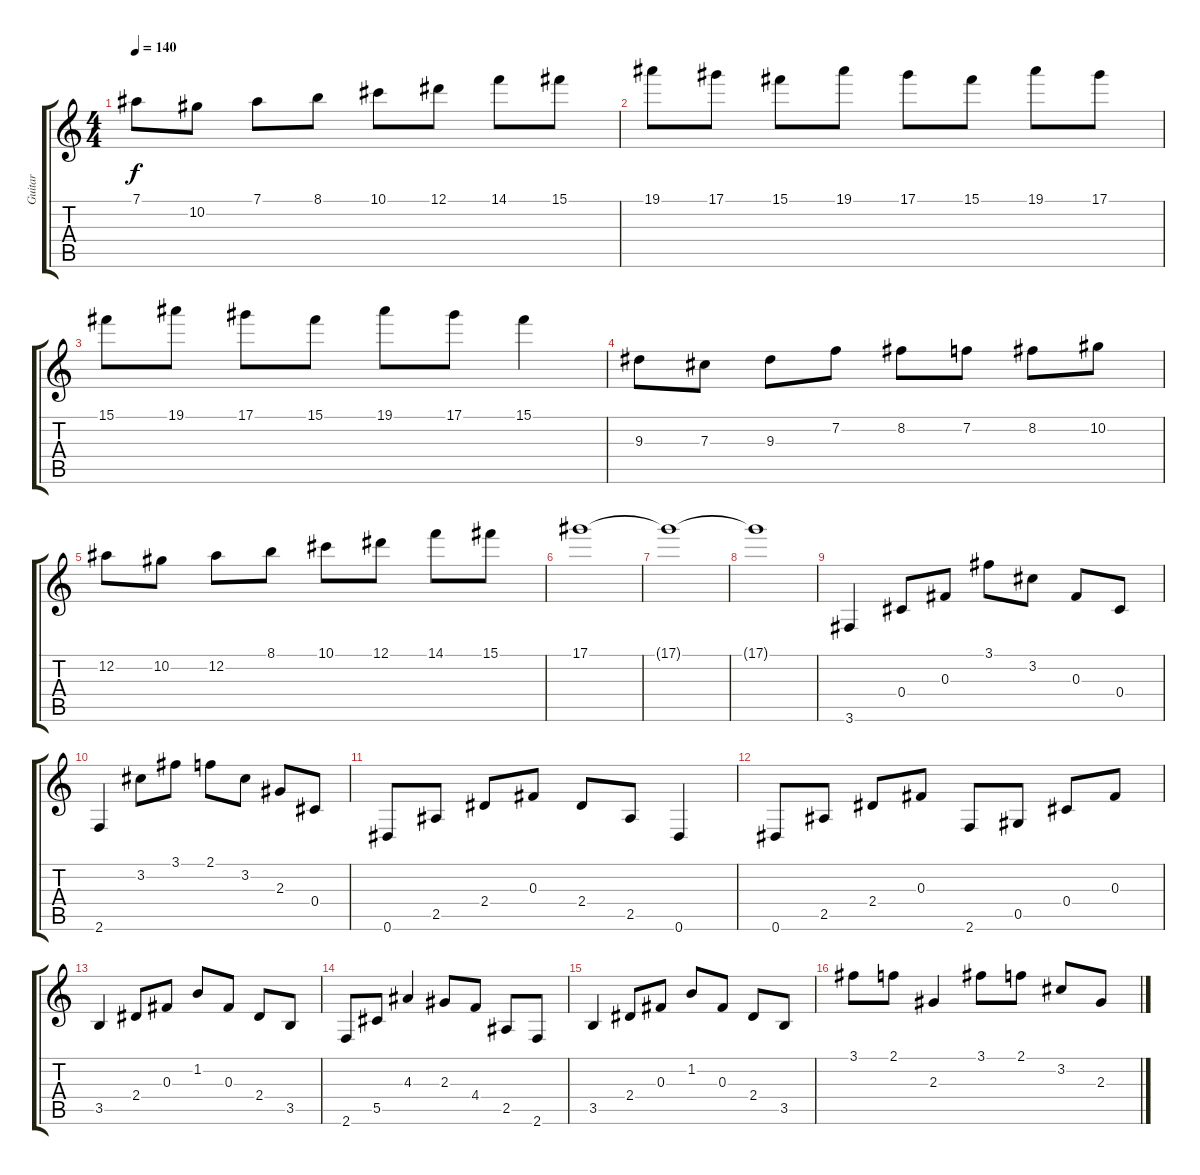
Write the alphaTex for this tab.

\track ("Guitar" "Guitar") {instrument acousticguitarsteel}
\staff {score tabs}
\tuning (Eb4 Bb3 Gb3 Db3 Ab2 Eb2) {hide}
\ts (4 4)
\tempo 140
\clef g2
\ks c
7.1.8{dy f} 10.2.8 7.1.8 8.1.8 10.1.8 12.1.8 14.1.8 15.1.8 |
19.1.8 17.1.8 15.1.8 19.1.8 17.1.8 15.1.8 19.1.8 17.1.8 |
15.1.8 19.1.8 17.1.8 15.1.8 19.1.8 17.1.8 15.1.4 |
9.3.8 7.3.8 9.3.8 7.2.8 8.2.8 7.2.8 8.2.8 10.2.8 |
12.2.8 10.2.8 12.2.8 8.1.8 10.1.8 12.1.8 14.1.8 15.1.8 |
17.1.1 |
17.1{t}.1 |
17.1{t}.1 |
3.6.4 0.4.8 0.3.8 3.1.8 3.2.8 0.3.8 0.4.8 |
2.6.4 3.2.8 3.1.8 2.1.8 3.2.8 2.3.8 0.4.8 |
0.6.8 2.5.8 2.4.8 0.3.8 2.4.8 2.5.8 0.6.4 |
0.6.8 2.5.8 2.4.8 0.3.8 2.6.8 0.5.8 0.4.8 0.3.8 |
3.5.4 2.4.8 0.3.8 1.2.8 0.3.8 2.4.8 3.5.8 |
2.6.8 5.5.8 4.3.4 2.3.8 4.4.8 2.5.8 2.6.8 |
3.5.4 2.4.8 0.3.8 1.2.8 0.3.8 2.4.8 3.5.8 |
3.1.8 2.1.8 2.3.4 3.1.8 2.1.8 3.2.8 2.3.8
